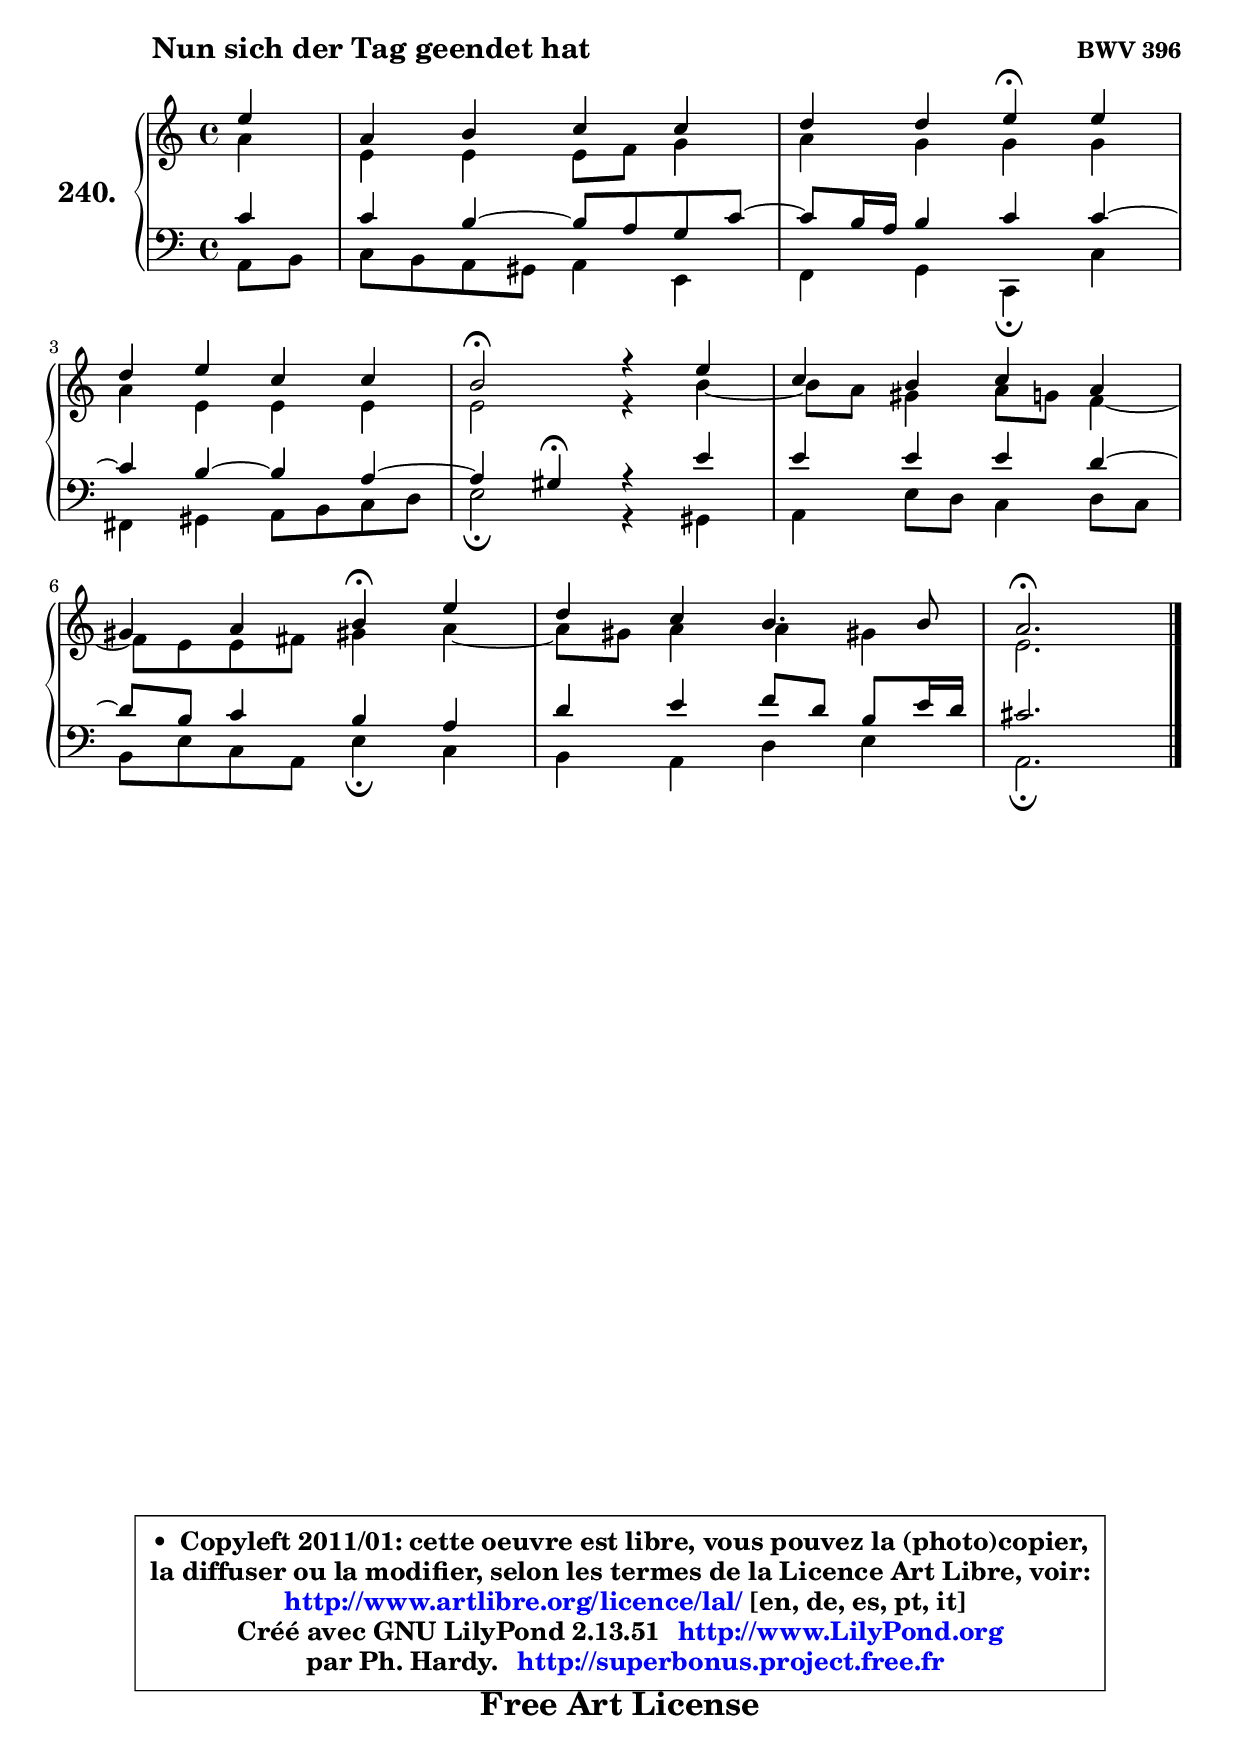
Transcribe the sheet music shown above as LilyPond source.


\version "2.13.51"

    \paper {
%	system-system-spacing #'padding = #0.1
%	score-system-spacing #'padding = #0.1
%	ragged-bottom = ##f
%	ragged-last-bottom = ##f
	}

    \header {
      opus = \markup { \bold "BWV 396" }
      piece = \markup { \hspace #9 \fontsize #2 \bold "Nun sich der Tag geendet hat" }
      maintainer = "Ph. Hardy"
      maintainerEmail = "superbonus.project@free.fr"
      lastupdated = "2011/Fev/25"
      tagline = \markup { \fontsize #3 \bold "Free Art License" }
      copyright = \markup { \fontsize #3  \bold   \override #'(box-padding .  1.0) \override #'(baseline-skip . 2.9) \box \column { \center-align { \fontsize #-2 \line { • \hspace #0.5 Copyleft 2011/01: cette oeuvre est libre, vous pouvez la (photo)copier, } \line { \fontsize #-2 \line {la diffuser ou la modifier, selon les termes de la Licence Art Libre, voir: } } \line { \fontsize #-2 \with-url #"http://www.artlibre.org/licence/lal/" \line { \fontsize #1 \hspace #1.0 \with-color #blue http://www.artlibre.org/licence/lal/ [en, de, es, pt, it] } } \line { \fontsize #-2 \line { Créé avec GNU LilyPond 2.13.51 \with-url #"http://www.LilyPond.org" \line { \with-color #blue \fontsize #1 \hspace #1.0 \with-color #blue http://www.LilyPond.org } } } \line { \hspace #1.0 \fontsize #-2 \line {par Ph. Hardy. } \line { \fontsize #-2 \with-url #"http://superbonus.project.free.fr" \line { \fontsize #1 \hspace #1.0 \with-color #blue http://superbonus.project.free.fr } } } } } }

	  }

  guidemidi = {
        r4 |
        R1 |
        r2 \tempo 4 = 30 r4 \tempo 4 = 78 r4 |
        R1 |
        \tempo 4 = 34 r2 \tempo 4 = 78 r2 |
        R1 |
        r2 \tempo 4 = 30 r4 \tempo 4 = 78 r4 |
        R1 |
        \tempo 4 = 40 r2. 
	}

  upper = {
	\time 4/4
	\key a \minor
	\clef treble
	\partial 4
	\voiceOne
	<< { 
	% SOPRANO
	\set Voice.midiInstrument = "acoustic grand"
	\relative c'' {
        e4 |
        a,4 b c c |
        d4 d e\fermata e |
\break
        d4 e c c |
        b2\fermata r4 e4 |
        c4 b c a |
\break
        gis4 a b\fermata e |
        d4 c b4. b8 |
        a2.\fermata
        \bar "|."
	} % fin de relative
	}

	\context Voice="1" { \voiceTwo 
	% ALTO
	\set Voice.midiInstrument = "acoustic grand"
	\relative c'' {
        a4 |
        e4 e e8 f g4 |
        a4 g g g |
        a4 e e e |
        e2 r4 b'4 ~ |
	b8 a8 gis4 a8 g f4 ~ |
	f8 e8 e fis gis!4 a4 ~ |
	a8 gis8 a4 a gis! |
        e2.
        \bar "|."
	} % fin de relative
	\oneVoice
	} >>
	}

    lower = {
	\time 4/4
	\key a \minor
	\clef bass
	\partial 4
	\voiceOne
	<< { 
	% TENOR
	\set Voice.midiInstrument = "acoustic grand"
	\relative c' {
        c4 |
        c4 b4 ~ b8 a g c8 ~ |
	c8 b16 a b4 c c4 ~ | 
        c4 b ~ b a4 ~ |
	a4 gis4\fermata r4 e'4 |
        e4 e e d4 ~ |
	d8 b8 c4 b a |
        d4 e f8 d b e16 d |
        cis2.
        \bar "|."
	} % fin de relative
	}
	\context Voice="1" { \voiceTwo 
	% BASS
	\set Voice.midiInstrument = "acoustic grand"
	\relative c {
        a8 b |
        c8 b a gis a4 e |
        f4 g c,\fermata c' |
        fis,4 gis a8 b c d |
        e2\fermata r4 gis,4 |
        a4 e'8 d c4 d8 c |
        b8 e c a e'4\fermata c |
        b4 a d e |
        a,2.\fermata
        \bar "|."
	} % fin de relative
	\oneVoice
	} >>
	}


    \score { 

	\new PianoStaff <<
	\set PianoStaff.instrumentName = \markup { \bold \huge "240." }
	\new Staff = "upper" \upper
	\new Staff = "lower" \lower
	>>

    \layout {
%	ragged-last = ##f
	   }

         } % fin de score

  \score {
    \unfoldRepeats { << \guidemidi \upper \lower >> }
    \midi {
    \context {
     \Staff
      \remove "Staff_performer"
               }

     \context {
      \Voice
       \consists "Staff_performer"
                }

     \context { 
      \Score
      tempoWholesPerMinute = #(ly:make-moment 78 4)
		}
	    }
	}

